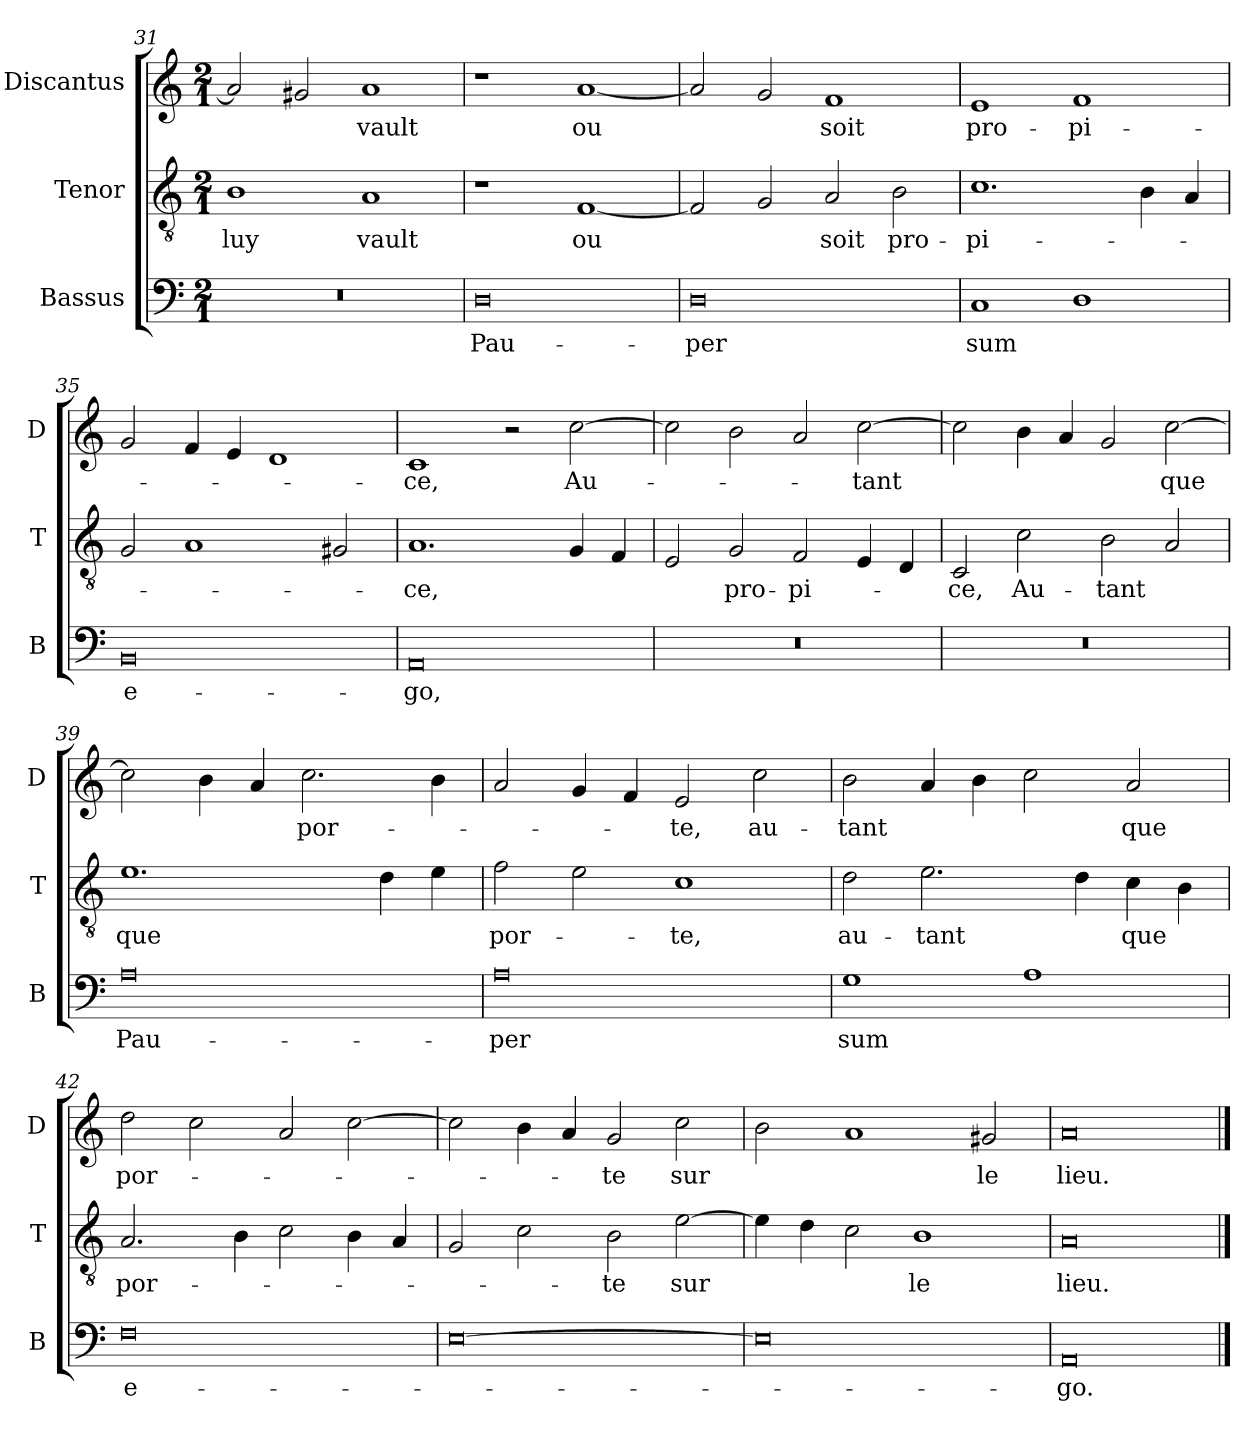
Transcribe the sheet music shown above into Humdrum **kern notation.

**kern	**text	**kern	**text	**kern	**text
*part3	*part3	*part2	*part2	*part1	*part1
*staff3	*staff3	*staff2	*staff2	*staff1	*staff1
*I"Bassus	*	*I"Tenor	*	*I"Discantus	*
*I'B	*	*I'T	*	*I'D	*
*clefF4	*	*clefGv2	*	*clefG2	*
*k[]	*	*k[]	*	*k[]	*
*M2/1	*	*M2/1	*	*M2/1	*
=31	=31	=31	=31	=31	=31
0r	.	1B	luy	2a/]	.
.	.	.	.	2g#X/	.
.	.	1A	vault	1a	vault
=32	=32	=32	=32	=32	=32
0D	Pau-	1r	.	1r	.
.	.	[1F	ou	[1a	ou
=33	=33	=33	=33	=33	=33
0D	-per	2F/]	.	2a/]	.
.	.	2G/	.	2g/	.
.	.	2A/	soit	1f	soit
.	.	2B\	pro-	.	.
=34	=34	=34	=34	=34	=34
1C	sum	1.c	-pi-	1e	pro-
1D	.	.	.	1f	-pi-
.	.	4B\	.	.	.
.	.	4A/	.	.	.
=35	=35	=35	=35	=35	=35
0BB	e-	2G/	.	2g/	.
.	.	1A	.	4f/	.
.	.	.	.	4e/	.
.	.	.	.	1d	.
.	.	2G#X/	.	.	.
=36	=36	=36	=36	=36	=36
0AA	-go,	1.A	-ce,	1c	-ce,
.	.	.	.	2r	.
.	.	4G/	.	[2cc\	Au-
.	.	4F/	.	.	.
=37	=37	=37	=37	=37	=37
0r	.	2E/	.	2cc\]	.
.	.	2G/	pro-	2b\	.
.	.	2F/	-pi-	2a/	.
.	.	4E/	.	[2cc\	-tant
.	.	4D/	.	.	.
=38	=38	=38	=38	=38	=38
0r	.	2C/	-ce,	2cc\]	.
.	.	2c\	Au-	4b\	.
.	.	.	.	4a/	.
.	.	2B\	-tant	2g/	.
.	.	2A/	.	[2cc\	que
=39	=39	=39	=39	=39	=39
0A	Pau-	1.e	que	2cc\]	.
.	.	.	.	4b\	.
.	.	.	.	4a/	.
.	.	.	.	2.cc\	por-
.	.	4d\	.	.	.
.	.	4e\	.	4b\	.
=40	=40	=40	=40	=40	=40
0A	-per	2f\	por-	2a/	.
.	.	2e\	.	4g/	.
.	.	.	.	4f/	.
.	.	1c	-te,	2e/	-te,
.	.	.	.	2cc\	au-
=41	=41	=41	=41	=41	=41
1G	sum	2d\	au-	2b\	-tant
.	.	2.e\	-tant	4a/	.
.	.	.	.	4b\	.
1A	.	.	.	2cc\	.
.	.	4d\	.	.	.
.	.	4c\	que	2a/	que
.	.	4B\	.	.	.
=42	=42	=42	=42	=42	=42
0F	e-	2.A/	por-	2dd\	por-
.	.	.	.	2cc\	.
.	.	4B\	.	.	.
.	.	2c\	.	2a/	.
.	.	4B\	.	[2cc\	.
.	.	4A/	.	.	.
=43	=43	=43	=43	=43	=43
[0E	.	2G/	.	2cc\]	.
.	.	2c\	.	4b\	.
.	.	.	.	4a/	.
.	.	2B\	-te	2g/	-te
.	.	[2e\	sur	2cc\	sur
=44	=44	=44	=44	=44	=44
0E]	.	4e\]	.	2b\	.
.	.	4d\	.	.	.
.	.	2c\	.	1a	.
.	.	1B	le	.	.
.	.	.	.	2g#X/	le
=45	=45	=45	=45	=45	=45
0AA	-go.	0A	lieu.	0a	lieu.
==	==	==	==	==	==
*-	*-	*-	*-	*-	*-
